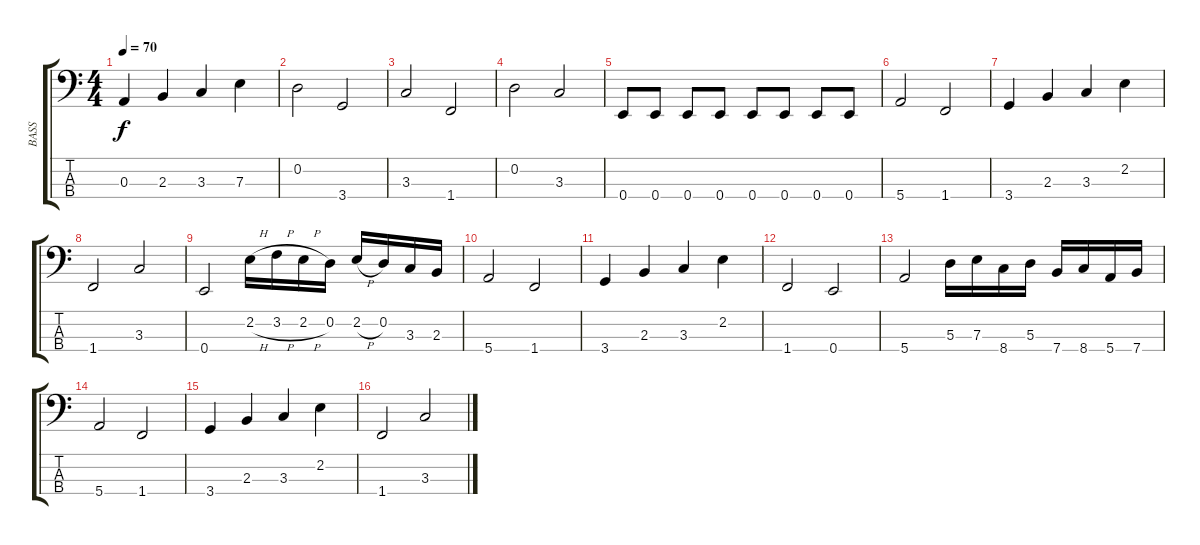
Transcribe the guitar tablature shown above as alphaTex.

\track ("BASS" "BASS") {instrument electricbassfinger}
\staff {score tabs}
\tuning (G2 D2 A1 E1) {hide}
\ts (4 4)
\tempo 70
\clef f4
\ks c
0.3.4{dy f} 2.3.4 3.3.4 7.3.4 |
0.2.2 3.4.2 |
3.3.2 1.4.2 |
0.2.2 3.3.2 |
0.4.8 0.4.8 0.4.8 0.4.8 0.4.8 0.4.8 0.4.8 0.4.8 |
5.4.2 1.4.2 |
3.4.4 2.3.4 3.3.4 2.2.4 |
1.4.2 3.3.2 |
0.4.2 2.2{h}.16 3.2{h}.16 2.2{h}.16 0.2.16 2.2{h}.16 0.2.16 3.3.16 2.3.16 |
5.4.2 1.4.2 |
3.4.4 2.3.4 3.3.4 2.2.4 |
1.4.2 0.4.2 |
5.4.2 5.3.16 7.3.16 8.4.16 5.3.16 7.4.16 8.4.16 5.4.16 7.4.16 |
5.4.2 1.4.2 |
3.4.4 2.3.4 3.3.4 2.2.4 |
1.4.2 3.3.2
